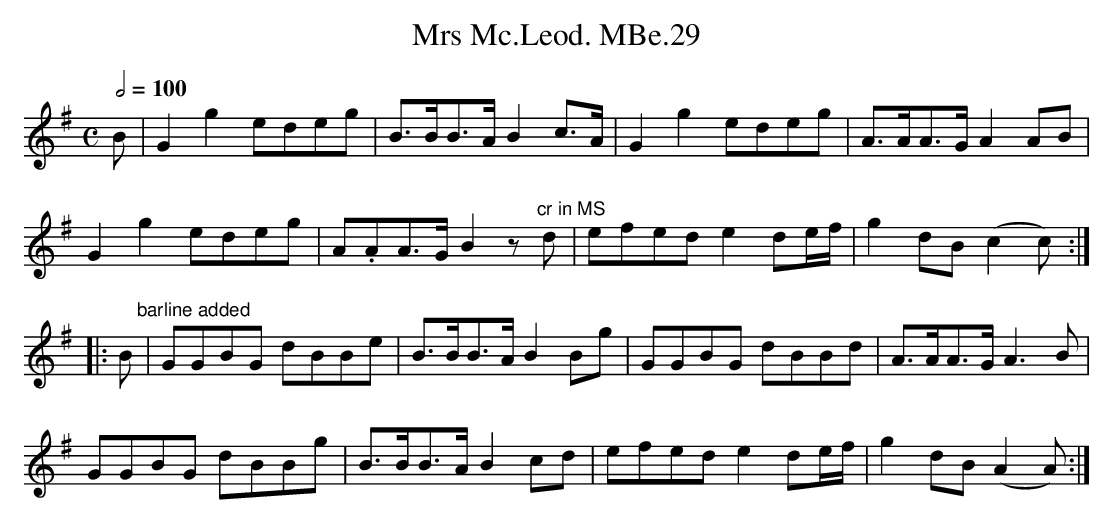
X:1
T:Mrs Mc.Leod. MBe.29
M:C
L:1/8
Q:1/2=100
K:G
B|G2 g2 edeg|B>BB>A B2 c>A| G2 g2 edeg|A>AA>G A2 AB|
G2 g2 edeg|A.AA>G B2 z "^cr in MS"d|efed e2 de/f/|g2 dB (c2 c):|
|:B"^barline added"|GGBG dBBe|B>BB>A B2 Bg|GGBG dBBd|A>AA>G A3 B|
GGBG dBBg|B>BB>A B2 cd|efed e2 de/f/|g2 dB (A2 A):|
